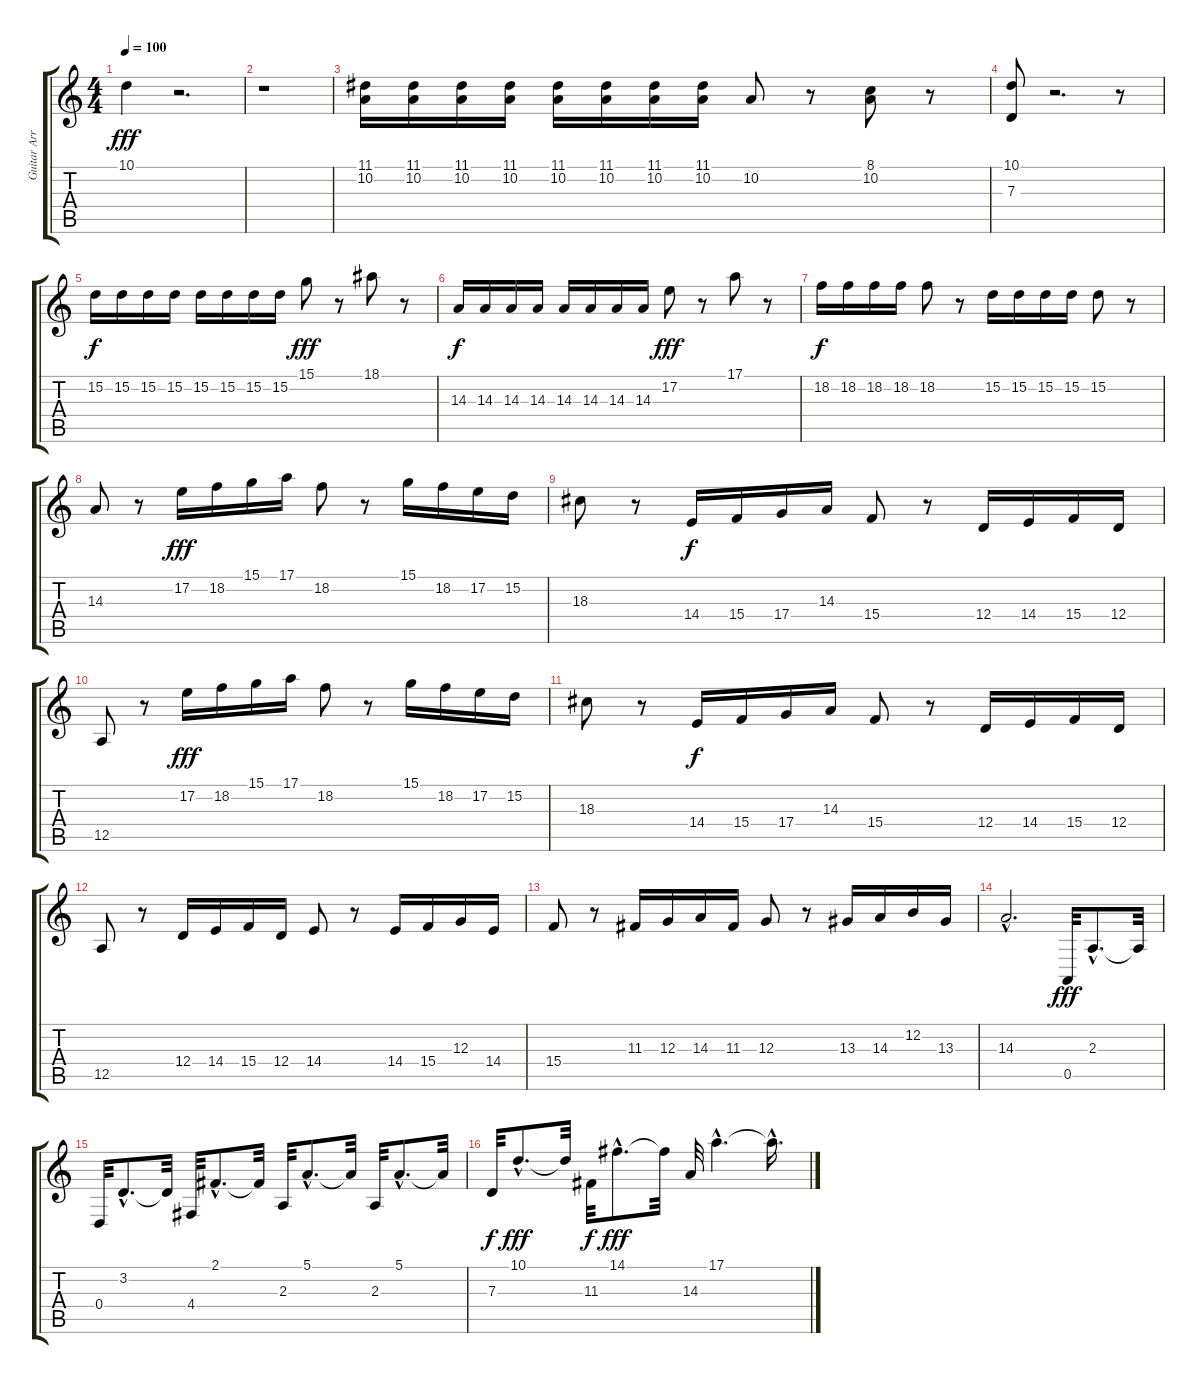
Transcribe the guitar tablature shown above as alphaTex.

\track ("Guitar Arrangement" "Guitar Arr") {instrument violin}
\staff {score tabs}
\tuning (E4 B3 G3 D3 A2 E2) {hide}
\ts (4 4)
\tempo 100
\clef g2
\ks c
10.1.4{dy fff} r.2{d} |
r.1 |
(11.1 10.2).16 (11.1 10.2).16 (11.1 10.2).16 (11.1 10.2).16 (11.1 10.2).16 (11.1 10.2).16 (11.1 10.2).16 (11.1 10.2).16 10.2.8 r.8 (8.1 10.2).8 r.8 |
(10.1 7.3).8 r.2{d} r.8 |
15.2.16{dy f} 15.2.16 15.2.16 15.2.16 15.2.16 15.2.16 15.2.16 15.2.16 15.1.8{dy fff} r.8 18.1.8 r.8 |
14.3.16{dy f} 14.3.16 14.3.16 14.3.16 14.3.16 14.3.16 14.3.16 14.3.16 17.2.8{dy fff} r.8 17.1.8 r.8 |
18.2.16{dy f} 18.2.16 18.2.16 18.2.16 18.2.8 r.8 15.2.16 15.2.16 15.2.16 15.2.16 15.2.8 r.8 |
14.3.8 r.8 17.2.16{dy fff} 18.2.16 15.1.16 17.1.16 18.2.8 r.8 15.1.16 18.2.16 17.2.16 15.2.16 |
18.3.8 r.8 14.4.16{dy f} 15.4.16 17.4.16 14.3.16 15.4.8 r.8 12.4.16 14.4.16 15.4.16 12.4.16 |
12.5.8 r.8 17.2.16{dy fff} 18.2.16 15.1.16 17.1.16 18.2.8 r.8 15.1.16 18.2.16 17.2.16 15.2.16 |
18.3.8 r.8 14.4.16{dy f} 15.4.16 17.4.16 14.3.16 15.4.8 r.8 12.4.16 14.4.16 15.4.16 12.4.16 |
12.5.8 r.8 12.4.16 14.4.16 15.4.16 12.4.16 14.4.8 r.8 14.4.16 15.4.16 12.3.16 14.4.16 |
15.4.8 r.8 11.3.16 12.3.16 14.3.16 11.3.16 12.3.8 r.8 13.3.16 14.3.16 12.2.16 13.3.16 |
14.3{hac}.2{d} 0.5.32{dy fff} 2.3{hac}.8{d} 2.3{t}.32 |
0.4.32 3.2{hac}.8{d} 3.2{t}.32 4.4.32 2.1{hac}.8{d} 2.1{t}.32 2.3.32 5.1{hac}.8{d} 5.1{t}.32 2.3.32 5.1{hac}.8{d} 5.1{t}.32 |
7.3.32{dy f} 10.1{hac}.8{d dy fff} 10.1{t}.32 11.3.32{dy f} 14.1{hac}.8{d dy fff} 14.1{t}.32 14.3.32 17.1{hac}.4{d} 17.1{hac t}.16{d}
